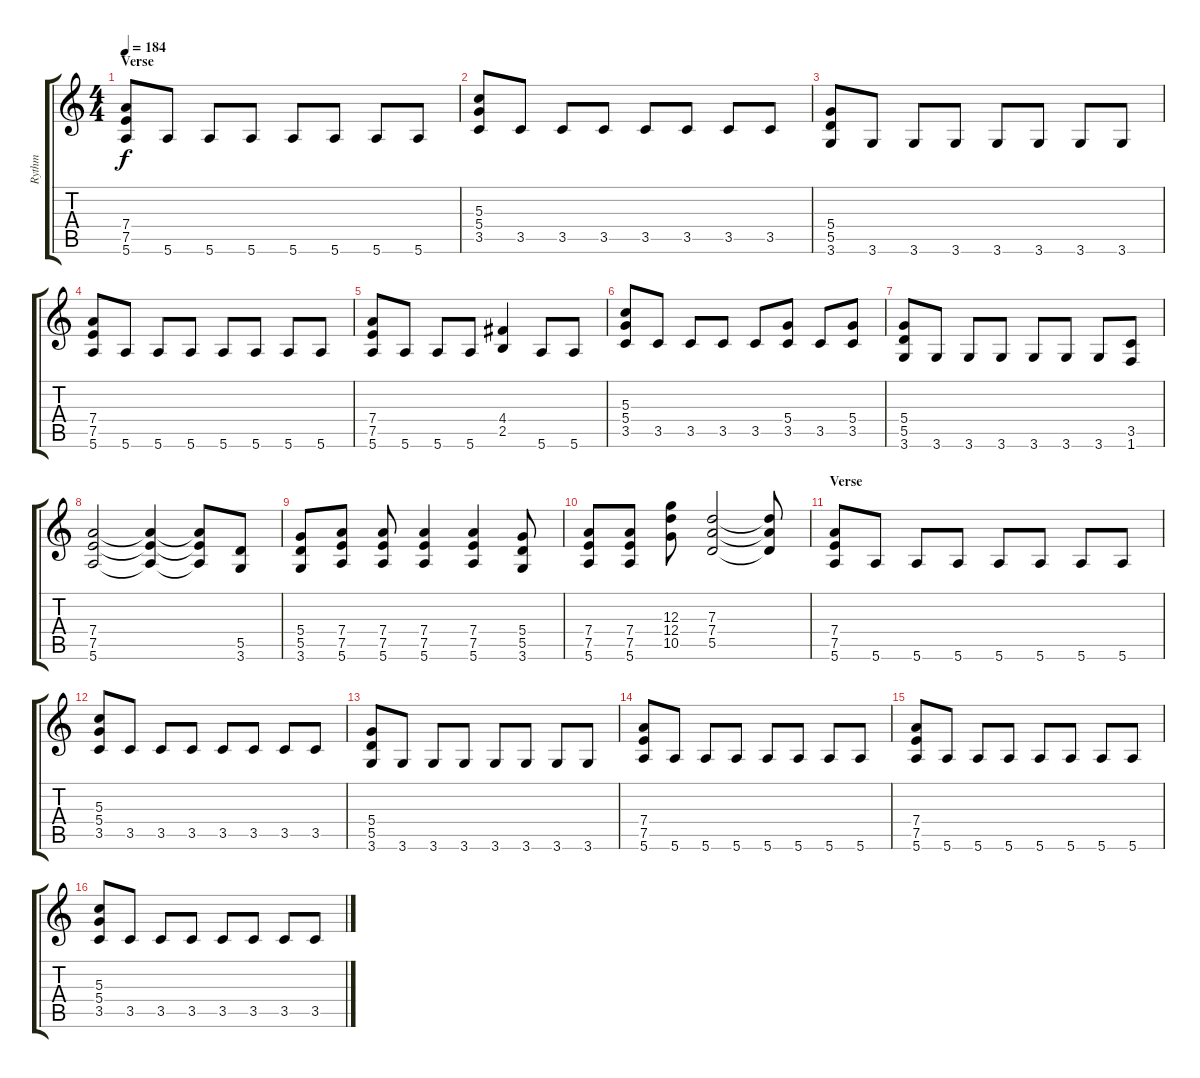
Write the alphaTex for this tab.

\track ("Rythm" "Rythm") {instrument distortionguitar}
\staff {score tabs}
\tuning (E4 B3 G3 D3 A2 E2) {hide}
\ts (4 4)
\section ("" "Verse")
\tempo 184
\clef g2
\ks c
(7.4 7.5 5.6).8{dy f} 5.6.8 5.6.8 5.6.8 5.6.8 5.6.8 5.6.8 5.6.8 |
(5.3 5.4 3.5).8 3.5.8 3.5.8 3.5.8 3.5.8 3.5.8 3.5.8 3.5.8 |
(5.4 5.5 3.6).8 3.6.8 3.6.8 3.6.8 3.6.8 3.6.8 3.6.8 3.6.8 |
(7.4 7.5 5.6).8 5.6.8 5.6.8 5.6.8 5.6.8 5.6.8 5.6.8 5.6.8 |
(7.4 7.5 5.6).8 5.6.8 5.6.8 5.6.8 (4.4 2.5).4 5.6.8 5.6.8 |
(5.3 5.4 3.5).8 3.5.8 3.5.8 3.5.8 3.5.8 (5.4 3.5).8 3.5.8 (5.4 3.5).8 |
(5.4 5.5 3.6).8 3.6.8 3.6.8 3.6.8 3.6.8 3.6.8 3.6.8 (3.5 1.6).8 |
(7.4 7.5 5.6).2 (7.4{t} 7.5{t} 5.6{t}).4 (7.4{t} 7.5{t} 5.6{t}).8 (5.5 3.6).8 |
(5.4 5.5 3.6).8 (7.4 7.5 5.6).8 (7.4 7.5 5.6).8 (7.4 7.5 5.6).4 (7.4 7.5 5.6).4 (5.4 5.5 3.6).8 |
(7.4 7.5 5.6).8 (7.4 7.5 5.6).8 (12.3 12.4 10.5).8 (7.3 7.4 5.5).2 (7.3{t} 7.4{t} 5.5{t}).8 |
\section ("" "Verse")
(7.4 7.5 5.6).8 5.6.8 5.6.8 5.6.8 5.6.8 5.6.8 5.6.8 5.6.8 |
(5.3 5.4 3.5).8 3.5.8 3.5.8 3.5.8 3.5.8 3.5.8 3.5.8 3.5.8 |
(5.4 5.5 3.6).8 3.6.8 3.6.8 3.6.8 3.6.8 3.6.8 3.6.8 3.6.8 |
(7.4 7.5 5.6).8 5.6.8 5.6.8 5.6.8 5.6.8 5.6.8 5.6.8 5.6.8 |
(7.4 7.5 5.6).8 5.6.8 5.6.8 5.6.8 5.6.8 5.6.8 5.6.8 5.6.8 |
(5.3 5.4 3.5).8 3.5.8 3.5.8 3.5.8 3.5.8 3.5.8 3.5.8 3.5.8
